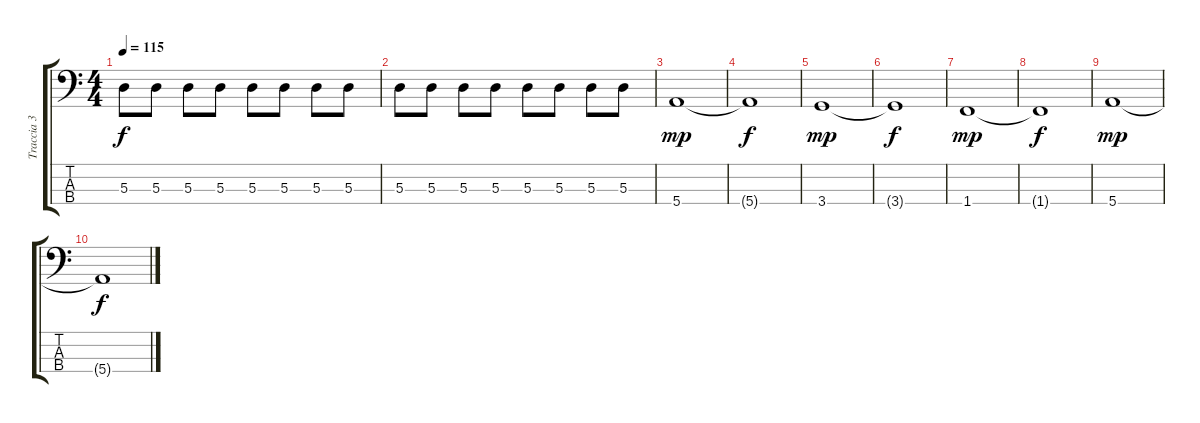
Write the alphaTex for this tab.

\track ("Traccia 3" "Traccia 3") {instrument electricbassfinger}
\staff {score tabs}
\tuning (G2 D2 A1 E1) {hide}
\ts (4 4)
\tempo 115
\clef f4
\ks c
5.3.8{dy f} 5.3.8 5.3.8 5.3.8 5.3.8 5.3.8 5.3.8 5.3.8 |
5.3.8 5.3.8 5.3.8 5.3.8 5.3.8 5.3.8 5.3.8 5.3.8 |
5.4.1{dy mp} |
5.4{t}.1{dy f} |
3.4.1{dy mp} |
3.4{t}.1{dy f} |
1.4.1{dy mp} |
1.4{t}.1{dy f} |
5.4.1{dy mp} |
5.4{t}.1{dy f}
